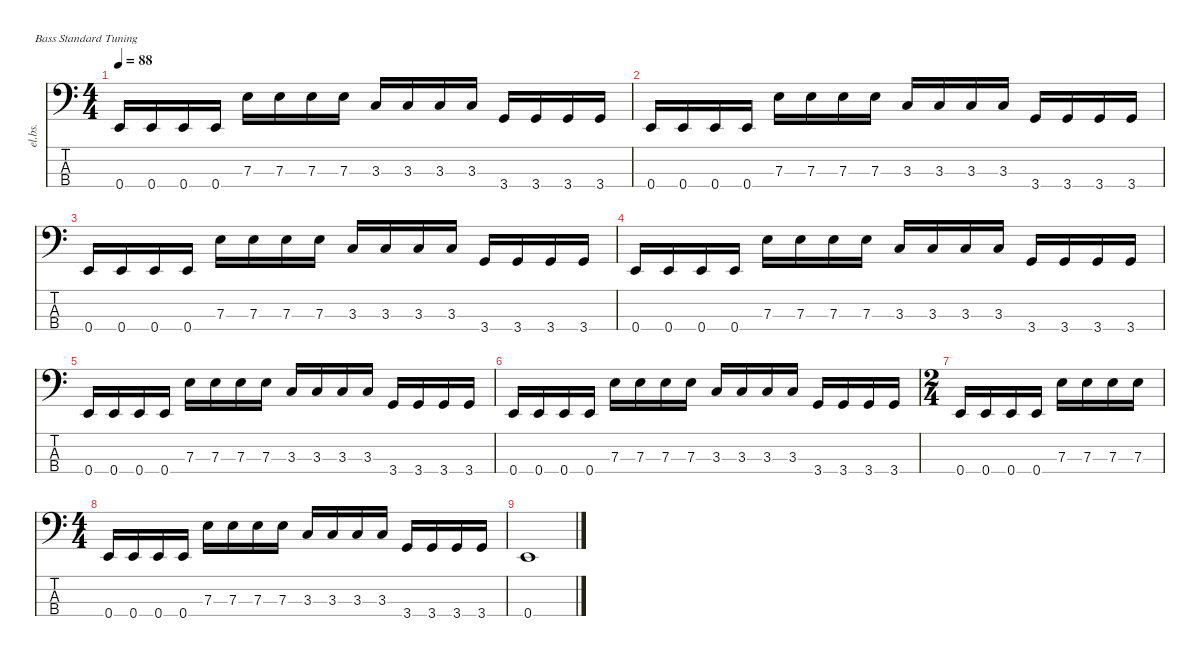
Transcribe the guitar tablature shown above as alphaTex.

\defaultSystemsLayout 4
\hideDynamics
\bracketExtendMode nobrackets
\otherSystemsTrackNameOrientation horizontal
\track ("baso" "el.bs.") {mute instrument electricbassfinger}
\staff {score tabs}
\tuning (G2 D2 A1 E1)
\ts (4 4)
\tempo 88
\clef f4
\ks c
0.4.16{dy mf beam Up} 0.4.16{beam Up} 0.4.16{beam Up} 0.4.16{beam Up} 7.3.16{beam Down} 7.3.16{beam Down} 7.3.16{beam Down} 7.3.16{beam Down} 3.3.16{beam Up} 3.3.16{beam Up} 3.3.16{beam Up} 3.3.16{beam Up} 3.4.16{beam Up} 3.4.16{beam Up} 3.4.16{beam Up} 3.4.16{beam Up} |
0.4.16{beam Up} 0.4.16{beam Up} 0.4.16{beam Up} 0.4.16{beam Up} 7.3.16{beam Down} 7.3.16{beam Down} 7.3.16{beam Down} 7.3.16{beam Down} 3.3.16{beam Up} 3.3.16{beam Up} 3.3.16{beam Up} 3.3.16{beam Up} 3.4.16{beam Up} 3.4.16{beam Up} 3.4.16{beam Up} 3.4.16{beam Up} |
0.4.16{beam Up} 0.4.16{beam Up} 0.4.16{beam Up} 0.4.16{beam Up} 7.3.16{beam Down} 7.3.16{beam Down} 7.3.16{beam Down} 7.3.16{beam Down} 3.3.16{beam Up} 3.3.16{beam Up} 3.3.16{beam Up} 3.3.16{beam Up} 3.4.16{beam Up} 3.4.16{beam Up} 3.4.16{beam Up} 3.4.16{beam Up} |
0.4.16{beam Up} 0.4.16{beam Up} 0.4.16{beam Up} 0.4.16{beam Up} 7.3.16{beam Down} 7.3.16{beam Down} 7.3.16{beam Down} 7.3.16{beam Down} 3.3.16{beam Up} 3.3.16{beam Up} 3.3.16{beam Up} 3.3.16{beam Up} 3.4.16{beam Up} 3.4.16{beam Up} 3.4.16{beam Up} 3.4.16{beam Up} |
0.4.16{beam Up} 0.4.16{beam Up} 0.4.16{beam Up} 0.4.16{beam Up} 7.3.16{beam Down} 7.3.16{beam Down} 7.3.16{beam Down} 7.3.16{beam Down} 3.3.16{beam Up} 3.3.16{beam Up} 3.3.16{beam Up} 3.3.16{beam Up} 3.4.16{beam Up} 3.4.16{beam Up} 3.4.16{beam Up} 3.4.16{beam Up} |
0.4.16{beam Up} 0.4.16{beam Up} 0.4.16{beam Up} 0.4.16{beam Up} 7.3.16{beam Down} 7.3.16{beam Down} 7.3.16{beam Down} 7.3.16{beam Down} 3.3.16{beam Up} 3.3.16{beam Up} 3.3.16{beam Up} 3.3.16{beam Up} 3.4.16{beam Up} 3.4.16{beam Up} 3.4.16{beam Up} 3.4.16{beam Up} |
\ts (2 4)
\beaming (8 2 2)
0.4.16{beam Up} 0.4.16{beam Up} 0.4.16{beam Up} 0.4.16{beam Up} 7.3.16{beam Down} 7.3.16{beam Down} 7.3.16{beam Down} 7.3.16{beam Down} |
\ts (4 4)
\beaming (8 2 2 2 2)
0.4.16{beam Up} 0.4.16{beam Up} 0.4.16{beam Up} 0.4.16{beam Up} 7.3.16{beam Down} 7.3.16{beam Down} 7.3.16{beam Down} 7.3.16{beam Down} 3.3.16{beam Up} 3.3.16{beam Up} 3.3.16{beam Up} 3.3.16{beam Up} 3.4.16{beam Up} 3.4.16{beam Up} 3.4.16{beam Up} 3.4.16{beam Up} |
0.4.1{beam Up}
